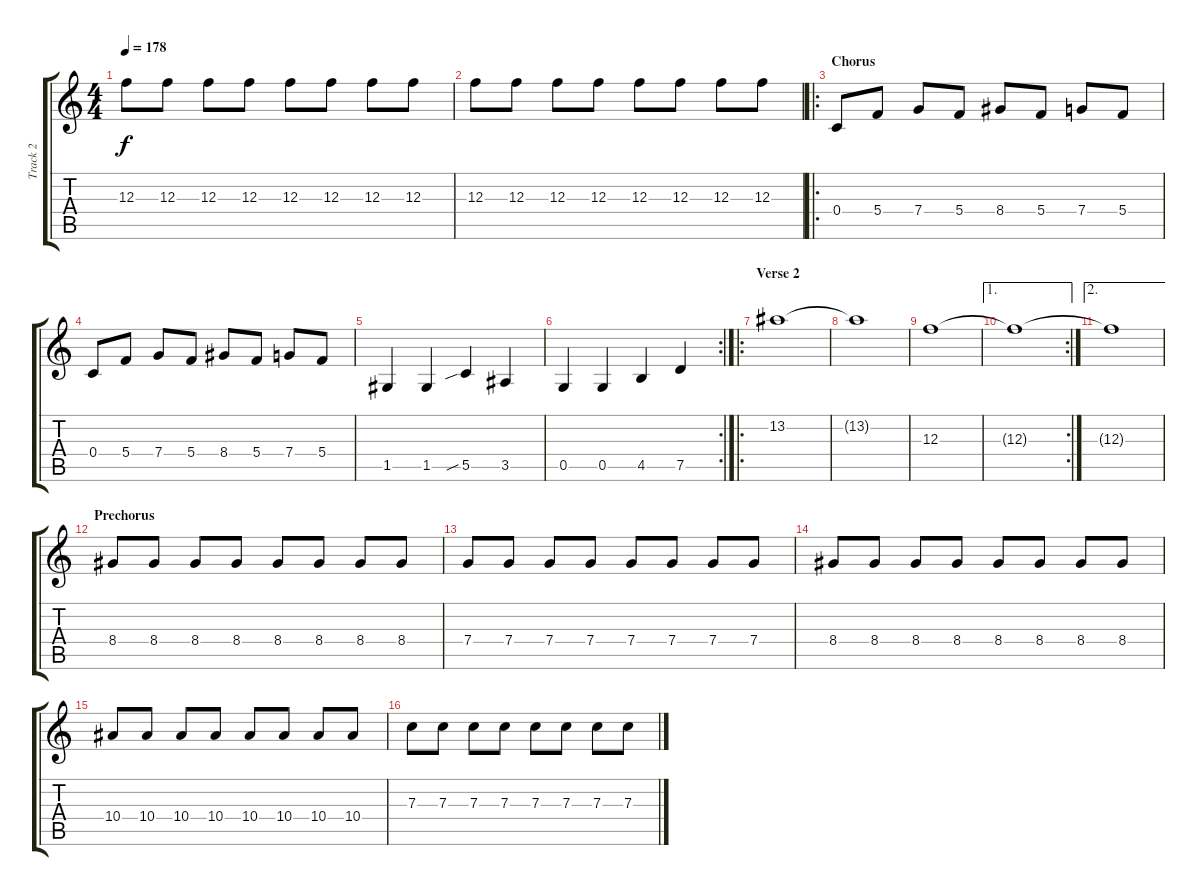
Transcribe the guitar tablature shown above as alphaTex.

\track ("Track 2" "Track 2") {instrument distortionguitar}
\staff {score tabs}
\tuning (D4 A3 F3 C3 G2 C2) {hide}
\ts (4 4)
\tempo 178
\clef g2
\ks c
12.3.8{dy f} 12.3.8 12.3.8 12.3.8 12.3.8 12.3.8 12.3.8 12.3.8 |
12.3.8 12.3.8 12.3.8 12.3.8 12.3.8 12.3.8 12.3.8 12.3.8 |
\ro
\section ("" "Chorus")
0.4.8 5.4.8 7.4.8 5.4.8 8.4.8 5.4.8 7.4.8 5.4.8 |
0.4.8 5.4.8 7.4.8 5.4.8 8.4.8 5.4.8 7.4.8 5.4.8 |
1.5.4 1.5.4 5.5{sib}.4 3.5.4 |
\rc 2
0.5.4 0.5.4 4.5.4 7.5.4 |
\ro
\section ("" "Verse 2")
13.2.1 |
13.2{t}.1 |
12.3.1 |
\ae 1
\rc 2
12.3{t}.1 |
\ae 2
12.3{t}.1 |
\section ("" "Prechorus")
8.4.8 8.4.8 8.4.8 8.4.8 8.4.8 8.4.8 8.4.8 8.4.8 |
7.4.8 7.4.8 7.4.8 7.4.8 7.4.8 7.4.8 7.4.8 7.4.8 |
8.4.8 8.4.8 8.4.8 8.4.8 8.4.8 8.4.8 8.4.8 8.4.8 |
10.4.8 10.4.8 10.4.8 10.4.8 10.4.8 10.4.8 10.4.8 10.4.8 |
7.3.8 7.3.8 7.3.8 7.3.8 7.3.8 7.3.8 7.3.8 7.3.8
